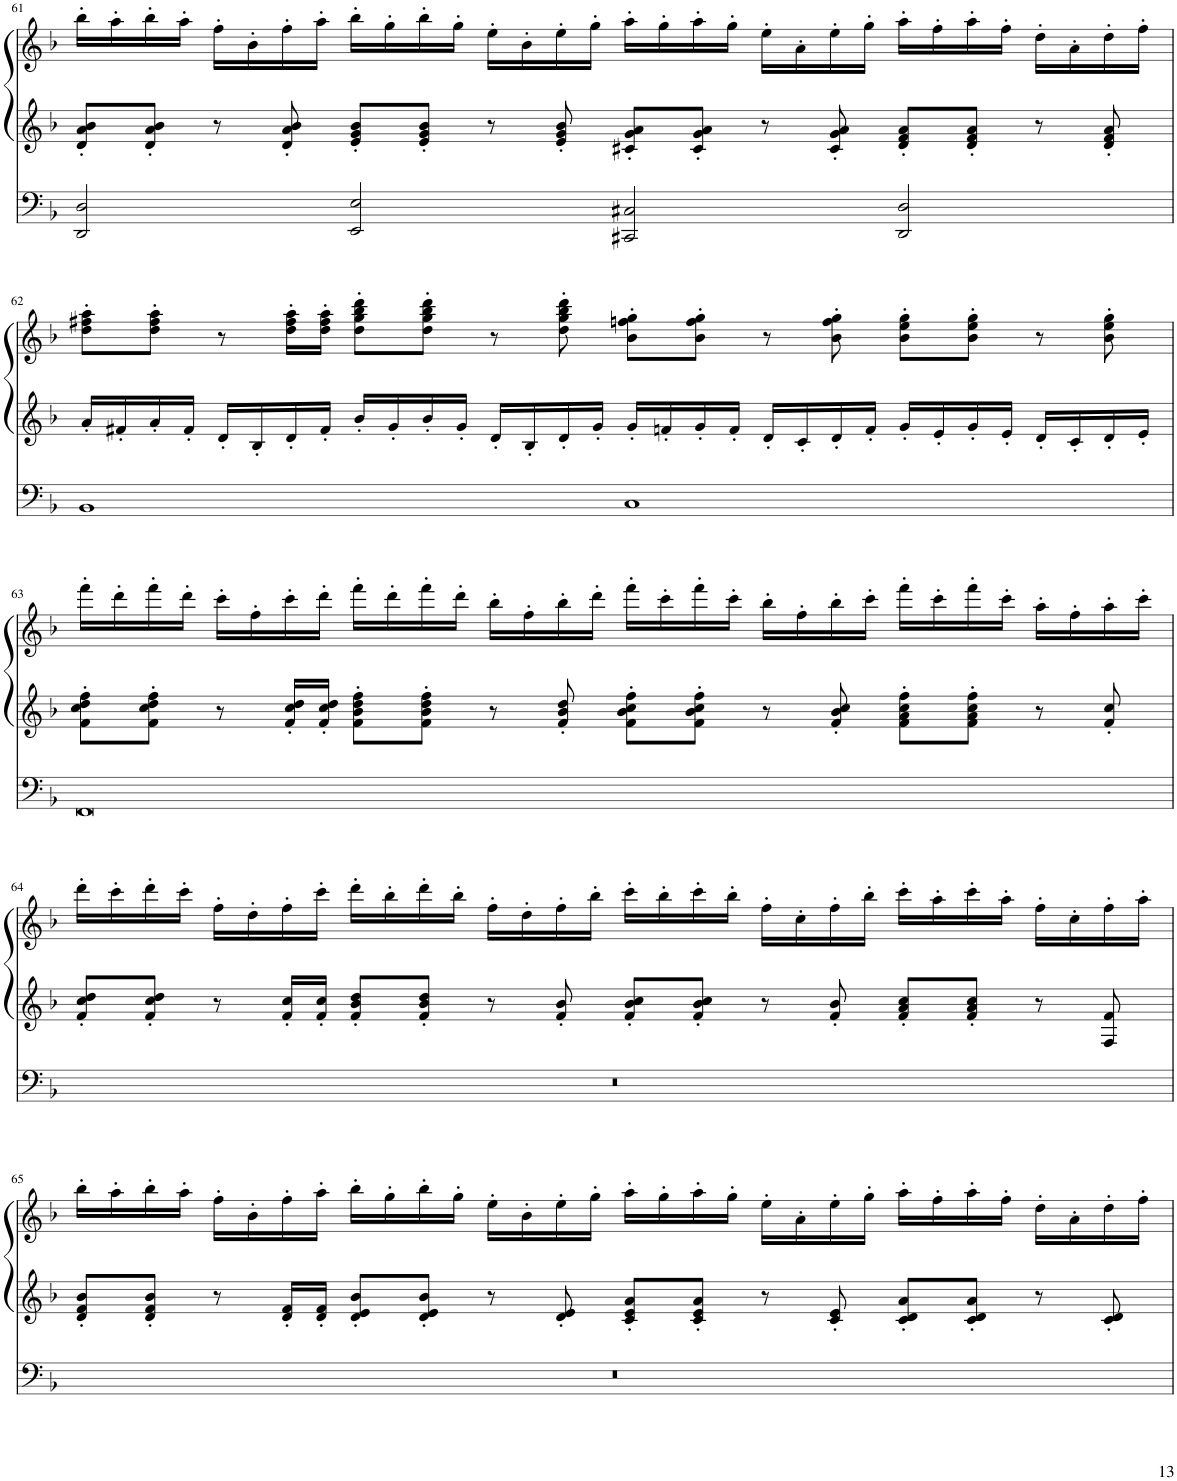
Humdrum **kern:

**kern	**kern	**kern
*part1	*part1	*part1
*staff3	*staff2	*staff1
*I"Pipe Organ	*	*
*I'Org.	*	*
!!LO:PB:g=z
*clefF4	*clefG2	*clefG2
*k[b-]	*k[b-]	*k[b-]
*M4/2	*M4/2	*M4/2
=61	=61	=61
2DD/ 2D/	8d/' 8a/' 8b-/'L	16bb-'\LL
.	.	16aa'\
.	8d/' 8a/' 8b-/'J	16bb-'\
.	.	16aa'\JJ
.	8r	16ff'\LL
.	.	16b-'\
.	8d/' 8a/' 8b-/'	16ff'\
.	.	16aa'\JJ
2EE/ 2E/	8e/' 8g/' 8b-/'L	16bb-'\LL
.	.	16gg'\
.	8e/' 8g/' 8b-/'J	16bb-'\
.	.	16gg'\JJ
.	8r	16ee'\LL
.	.	16b-'\
.	8e/' 8g/' 8b-/'	16ee'\
.	.	16gg'\JJ
2CC#X/ 2C#X/	8c#X/' 8g/' 8a/'L	16aa'\LL
.	.	16gg'\
.	8c#/' 8g/' 8a/'J	16aa'\
.	.	16gg'\JJ
.	8r	16ee'\LL
.	.	16a'\
.	8c#/' 8g/' 8a/'	16ee'\
.	.	16gg'\JJ
2DD/ 2D/	8d/' 8f/' 8a/'L	16aa'\LL
.	.	16ff'\
.	8d/' 8f/' 8a/'J	16aa'\
.	.	16ff'\JJ
.	8r	16dd'\LL
.	.	16a'\
.	8d/' 8f/' 8a/'	16dd'\
.	.	16ff'\JJ
!!LO:LB:g=z
=62	=62	=62
1BB-	16a'/LL	8dd\' 8ff#X\' 8aa\'L
.	16f#X'/	.
.	16a'/	8dd\' 8ff#\' 8aa\'J
.	16f#'/JJ	.
.	16d'/LL	8r
.	16B-'/	.
.	16d'/	16dd\' 16ff#\' 16aa\'LL
.	16f#'/JJ	16dd\' 16ff#\' 16aa\'JJ
.	16b-'/LL	8dd\' 8gg\' 8bb-\' 8ddd\'L
.	16g'/	.
.	16b-'/	8dd\' 8gg\' 8bb-\' 8ddd\'J
.	16g'/JJ	.
.	16d'/LL	8r
.	16B-'/	.
.	16d'/	8dd\' 8gg\' 8bb-\' 8ddd\'
.	16g'/JJ	.
1C	16g'/LL	8b-\' 8ffn\' 8gg\'L
.	16fn'/	.
.	16g'/	8b-\' 8ff\' 8gg\'J
.	16f'/JJ	.
.	16d'/LL	8r
.	16c'/	.
.	16d'/	8b-\' 8ff\' 8gg\'
.	16f'/JJ	.
.	16g'/LL	8b-\' 8ee\' 8gg\'L
.	16e'/	.
.	16g'/	8b-\' 8ee\' 8gg\'J
.	16e'/JJ	.
.	16d'/LL	8r
.	16c'/	.
.	16d'/	8b-\' 8ee\' 8gg\'
.	16e'/JJ	.
!!LO:LB:g=z
=63	=63	=63
0FF	8f\' 8cc\' 8dd\' 8ff\'L	16fff'\LL
.	.	16ddd'\
.	8f\' 8cc\' 8dd\' 8ff\'J	16fff'\
.	.	16ddd'\JJ
.	8r	16ccc'\LL
.	.	16ff'\
.	16f/' 16cc/' 16dd/'LL	16ccc'\
.	16f/' 16cc/' 16dd/'JJ	16ddd'\JJ
.	8f\' 8b-\' 8dd\' 8ff\'L	16fff'\LL
.	.	16ddd'\
.	8f\' 8b-\' 8dd\' 8ff\'J	16fff'\
.	.	16ddd'\JJ
.	8r	16bb-'\LL
.	.	16ff'\
.	8f/' 8b-/' 8dd/'	16bb-'\
.	.	16ddd'\JJ
.	8f\' 8b-\' 8cc\' 8ff\'L	16fff'\LL
.	.	16ccc'\
.	8f\' 8b-\' 8cc\' 8ff\'J	16fff'\
.	.	16ccc'\JJ
.	8r	16bb-'\LL
.	.	16ff'\
.	8f/' 8b-/' 8cc/'	16bb-'\
.	.	16ccc'\JJ
.	8f\' 8a\' 8cc\' 8ff\'L	16fff'\LL
.	.	16ccc'\
.	8f\' 8a\' 8cc\' 8ff\'J	16fff'\
.	.	16ccc'\JJ
.	8r	16aa'\LL
.	.	16ff'\
.	8f/' 8cc/'	16aa'\
.	.	16ccc'\JJ
!!LO:LB:g=z
=64	=64	=64
0r	8f/' 8cc/' 8dd/'L	16ddd'\LL
.	.	16ccc'\
.	8f/' 8cc/' 8dd/'J	16ddd'\
.	.	16ccc'\JJ
.	8r	16ff'\LL
.	.	16dd'\
.	16f/' 16cc/'LL	16ff'\
.	16f/' 16cc/'JJ	16ccc'\JJ
.	8f/' 8b-/' 8dd/'L	16ddd'\LL
.	.	16bb-'\
.	8f/' 8b-/' 8dd/'J	16ddd'\
.	.	16bb-'\JJ
.	8r	16ff'\LL
.	.	16dd'\
.	8f/' 8b-/'	16ff'\
.	.	16bb-'\JJ
.	8f/' 8b-/' 8cc/'L	16ccc'\LL
.	.	16bb-'\
.	8f/' 8b-/' 8cc/'J	16ccc'\
.	.	16bb-'\JJ
.	8r	16ff'\LL
.	.	16cc'\
.	8f/' 8b-/'	16ff'\
.	.	16bb-'\JJ
.	8f/' 8a/' 8cc/'L	16ccc'\LL
.	.	16aa'\
.	8f/' 8a/' 8cc/'J	16ccc'\
.	.	16aa'\JJ
.	8r	16ff'\LL
.	.	16cc'\
.	8F/ 8f/	16ff'\
.	.	16aa'\JJ
!!LO:LB:g=z
=65	=65	=65
0r	8d/' 8f/' 8b-/'L	16bb-'\LL
.	.	16aa'\
.	8d/' 8f/' 8b-/'J	16bb-'\
.	.	16aa'\JJ
.	8r	16ff'\LL
.	.	16b-'\
.	16d/' 16f/'LL	16ff'\
.	16d/' 16f/'JJ	16aa'\JJ
.	8d/' 8e/' 8b-/'L	16bb-'\LL
.	.	16gg'\
.	8d/' 8e/' 8b-/'J	16bb-'\
.	.	16gg'\JJ
.	8r	16ee'\LL
.	.	16b-'\
.	8d/' 8e/'	16ee'\
.	.	16gg'\JJ
.	8c/' 8e/' 8a/'L	16aa'\LL
.	.	16gg'\
.	8c/' 8e/' 8a/'J	16aa'\
.	.	16gg'\JJ
.	8r	16ee'\LL
.	.	16a'\
.	8c/' 8e/'	16ee'\
.	.	16gg'\JJ
.	8c/' 8d/' 8a/'L	16aa'\LL
.	.	16ff'\
.	8c/' 8d/' 8a/'J	16aa'\
.	.	16ff'\JJ
.	8r	16dd'\LL
.	.	16a'\
.	8c/' 8d/'	16dd'\
.	.	16ff'\JJ
=	=	=
*-	*-	*-
